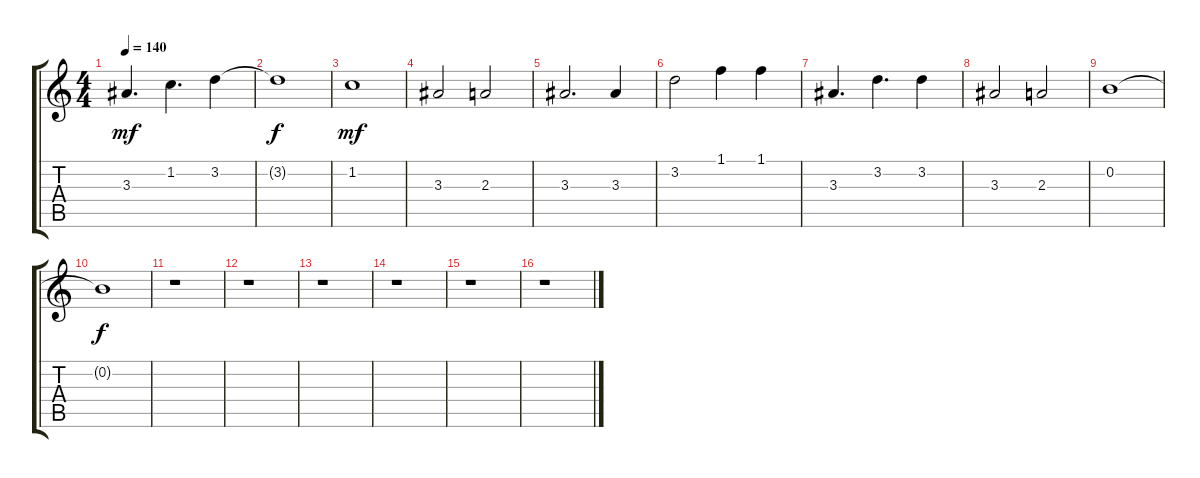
\track "" {instrument distortionguitar}
\staff {score tabs}
\tuning (E4 B3 G3 D3 A2 E2) {hide}
\ts (4 4)
\tempo 140
\clef g2
\ks c
3.3.4{d dy mf} 1.2.4{d} 3.2.4 |
3.2{t}.1{dy f} |
1.2.1{dy mf} |
3.3.2 2.3.2 |
3.3.2{d} 3.3.4 |
3.2.2 1.1.4 1.1.4 |
3.3.4{d} 3.2.4{d} 3.2.4 |
3.3.2 2.3.2 |
0.2.1 |
0.2{t}.1{dy f} |
r.1 |
r.1 |
r.1 |
r.1 |
r.1 |
r.1
